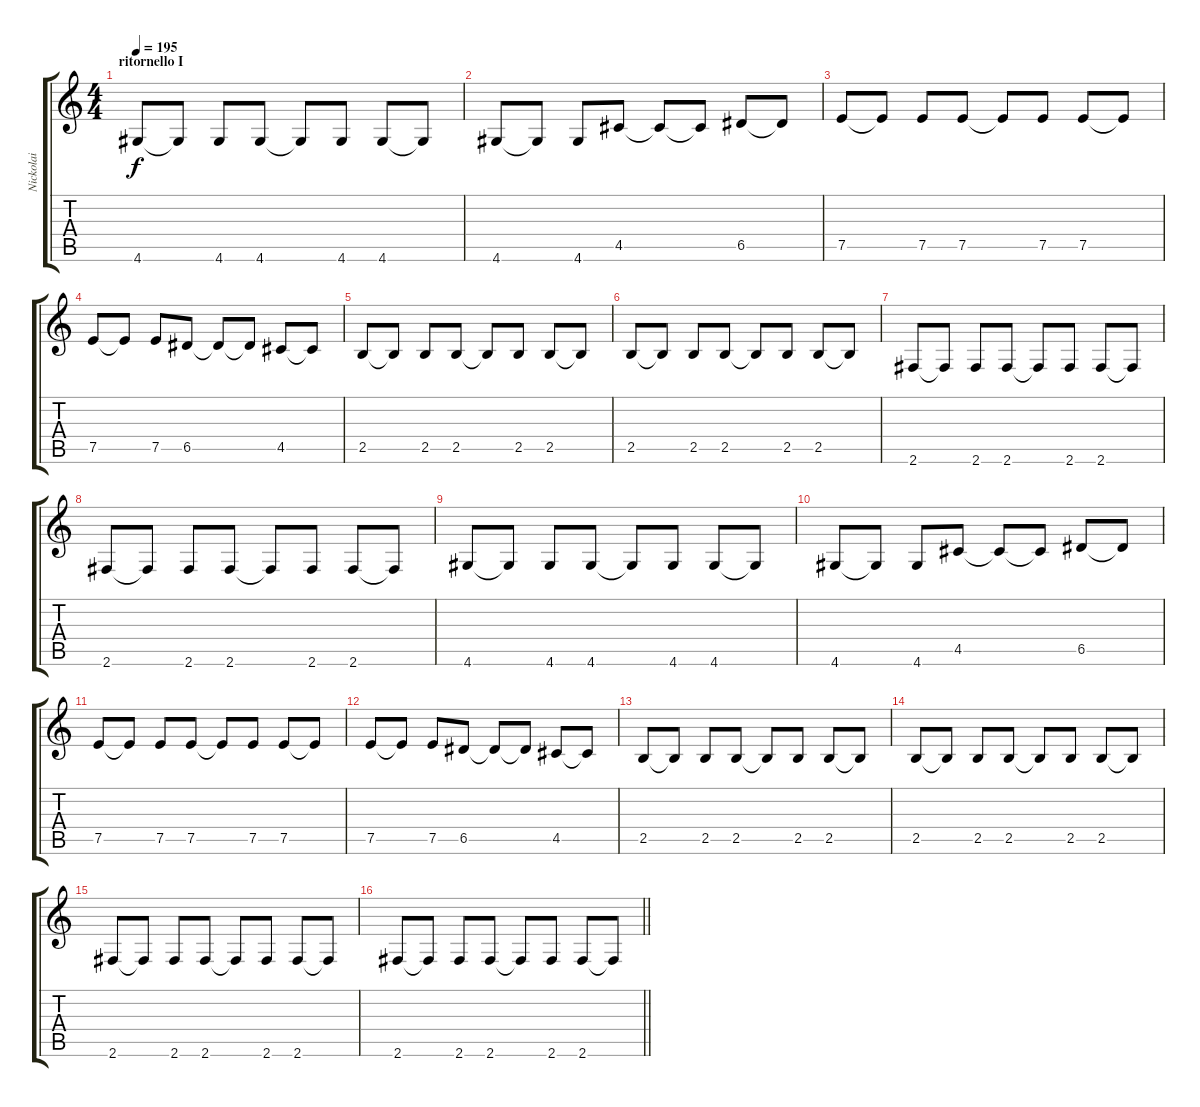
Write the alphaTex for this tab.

\track ("Nickolai" "Nickolai") {instrument electricbassfinger}
\staff {score tabs}
\tuning (E4 B3 G3 D3 A2 E2) {hide}
\ts (4 4)
\section ("" "ritornello I")
\tempo 195
\clef g2
\ks c
4.6.8{dy f} 4.6{t}.8 4.6.8 4.6.8 4.6{t}.8 4.6.8 4.6.8 4.6{t}.8 |
4.6.8 4.6{t}.8 4.6.8 4.5.8 4.5{t}.8 4.5{t}.8 6.5.8 6.5{t}.8 |
7.5.8 7.5{t}.8 7.5.8 7.5.8 7.5{t}.8 7.5.8 7.5.8 7.5{t}.8 |
7.5.8 7.5{t}.8 7.5.8 6.5.8 6.5{t}.8 6.5{t}.8 4.5.8 4.5{t}.8 |
2.5.8 2.5{t}.8 2.5.8 2.5.8 2.5{t}.8 2.5.8 2.5.8 2.5{t}.8 |
2.5.8 2.5{t}.8 2.5.8 2.5.8 2.5{t}.8 2.5.8 2.5.8 2.5{t}.8 |
2.6.8 2.6{t}.8 2.6.8 2.6.8 2.6{t}.8 2.6.8 2.6.8 2.6{t}.8 |
2.6.8 2.6{t}.8 2.6.8 2.6.8 2.6{t}.8 2.6.8 2.6.8 2.6{t}.8 |
4.6.8 4.6{t}.8 4.6.8 4.6.8 4.6{t}.8 4.6.8 4.6.8 4.6{t}.8 |
4.6.8 4.6{t}.8 4.6.8 4.5.8 4.5{t}.8 4.5{t}.8 6.5.8 6.5{t}.8 |
7.5.8 7.5{t}.8 7.5.8 7.5.8 7.5{t}.8 7.5.8 7.5.8 7.5{t}.8 |
7.5.8 7.5{t}.8 7.5.8 6.5.8 6.5{t}.8 6.5{t}.8 4.5.8 4.5{t}.8 |
2.5.8 2.5{t}.8 2.5.8 2.5.8 2.5{t}.8 2.5.8 2.5.8 2.5{t}.8 |
2.5.8 2.5{t}.8 2.5.8 2.5.8 2.5{t}.8 2.5.8 2.5.8 2.5{t}.8 |
2.6.8 2.6{t}.8 2.6.8 2.6.8 2.6{t}.8 2.6.8 2.6.8 2.6{t}.8 |
\barLineRight lightlight
2.6.8 2.6{t}.8 2.6.8 2.6.8 2.6{t}.8 2.6.8 2.6.8 2.6{t}.8
